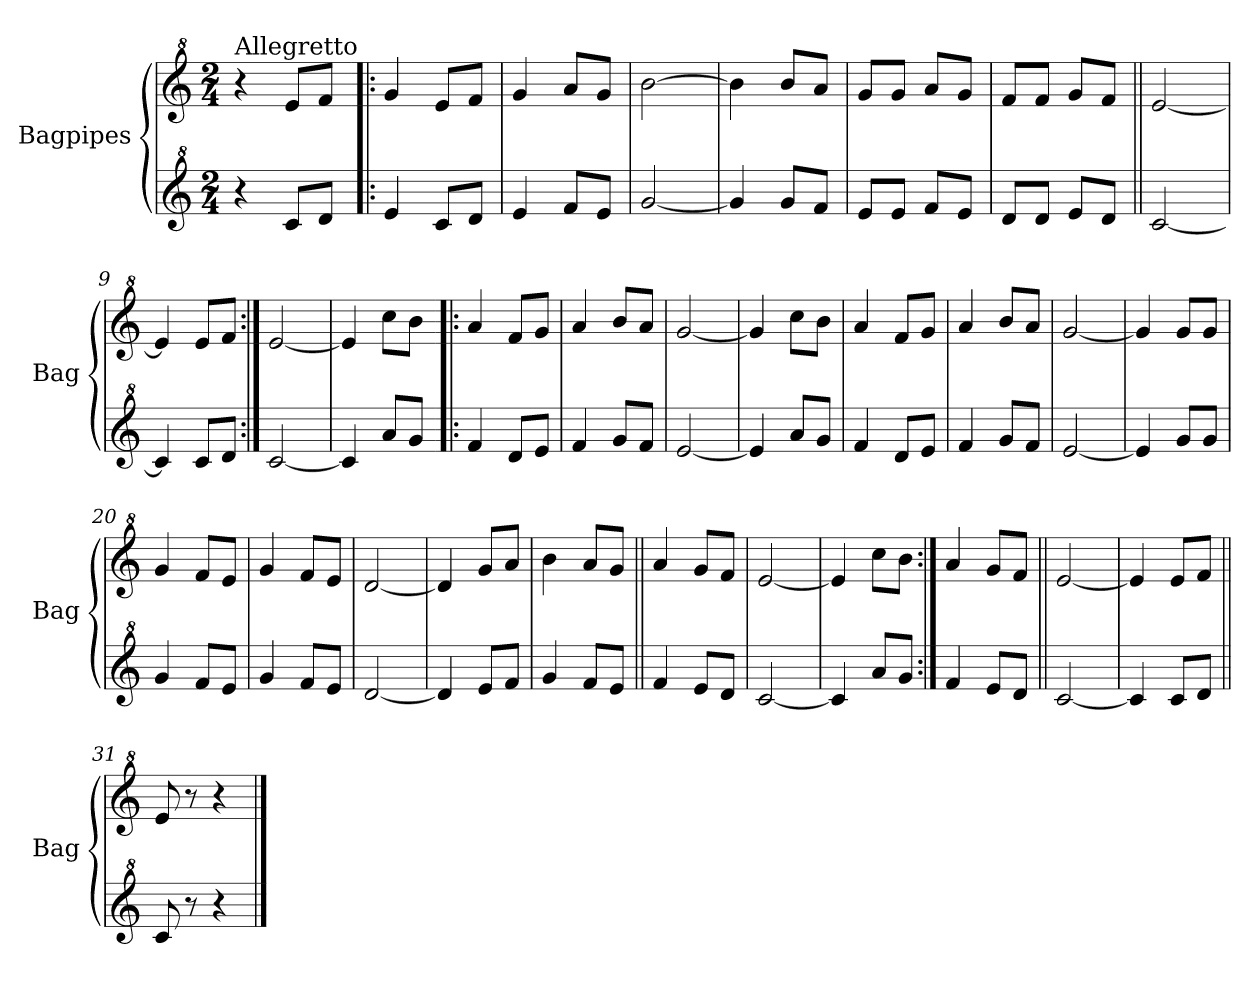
**kern	**kern
*part2	*part1
*staff2	*staff1
*I"Bagpipes	*I"Bagpipes
*I'Bag	*I'Bag
*clefG^2	*clefG^2
*k[]	*k[]
*C:	*C:
*M2/4	*M2/4
=1	=1
!	!LO:TX:a:t=Allegretto
4r	4r
8cc/L	8ee/L
8dd/J	8ff/J
=2!|:	=2!|:
4ee/	4gg/
8cc/L	8ee/L
8dd/J	8ff/J
=3	=3
4ee/	4gg/
8ff/L	8aa/L
8ee/J	8gg/J
=4	=4
[2gg/	[2bb\
=5	=5
4gg/]	4bb\]
8gg/L	8bb/L
8ff/J	8aa/J
=6	=6
8ee/L	8gg/L
8ee/J	8gg/J
8ff/L	8aa/L
8ee/J	8gg/J
=7	=7
8dd/L	8ff/L
8dd/J	8ff/J
8ee/L	8gg/L
8dd/J	8ff/J
=8||	=8||
[2cc/	[2ee/
=9	=9
4cc/]	4ee/]
8cc/L	8ee/L
8dd/J	8ff/J
=10:|!	=10:|!
[2cc/	[2ee/
=11	=11
4cc/]	4ee/]
8aa/L	8ccc\L
8gg/J	8bb\J
=12!|:	=12!|:
4ff/	4aa/
8dd/L	8ff/L
8ee/J	8gg/J
=13	=13
4ff/	4aa/
8gg/L	8bb/L
8ff/J	8aa/J
!!LO:LB:g=z
=14	=14
[2ee/	[2gg/
=15	=15
4ee/]	4gg/]
8aa/L	8ccc\L
8gg/J	8bb\J
=16	=16
4ff/	4aa/
8dd/L	8ff/L
8ee/J	8gg/J
=17	=17
4ff/	4aa/
8gg/L	8bb/L
8ff/J	8aa/J
=18	=18
[2ee/	[2gg/
=19	=19
4ee/]	4gg/]
8gg/L	8gg/L
8gg/J	8gg/J
=20	=20
4gg/	4gg/
8ff/L	8ff/L
8ee/J	8ee/J
=21	=21
4gg/	4gg/
8ff/L	8ff/L
8ee/J	8ee/J
=22	=22
[2dd/	[2dd/
=23	=23
4dd/]	4dd/]
8ee/L	8gg/L
8ff/J	8aa/J
=24	=24
4gg/	4bb\
8ff/L	8aa/L
8ee/J	8gg/J
=25||	=25||
4ff/	4aa/
8ee/L	8gg/L
8dd/J	8ff/J
=26	=26
[2cc/	[2ee/
=27	=27
4cc/]	4ee/]
8aa/L	8ccc\L
8gg/J	8bb\J
!!LO:LB:g=z
=28:|!	=28:|!
4ff/	4aa/
8ee/L	8gg/L
8dd/J	8ff/J
=29||	=29||
[2cc/	[2ee/
=30	=30
4cc/]	4ee/]
8cc/L	8ee/L
8dd/J	8ff/J
=31||	=31||
8cc/	8ee/
8r	8r
4r	4r
==	==
*-	*-
